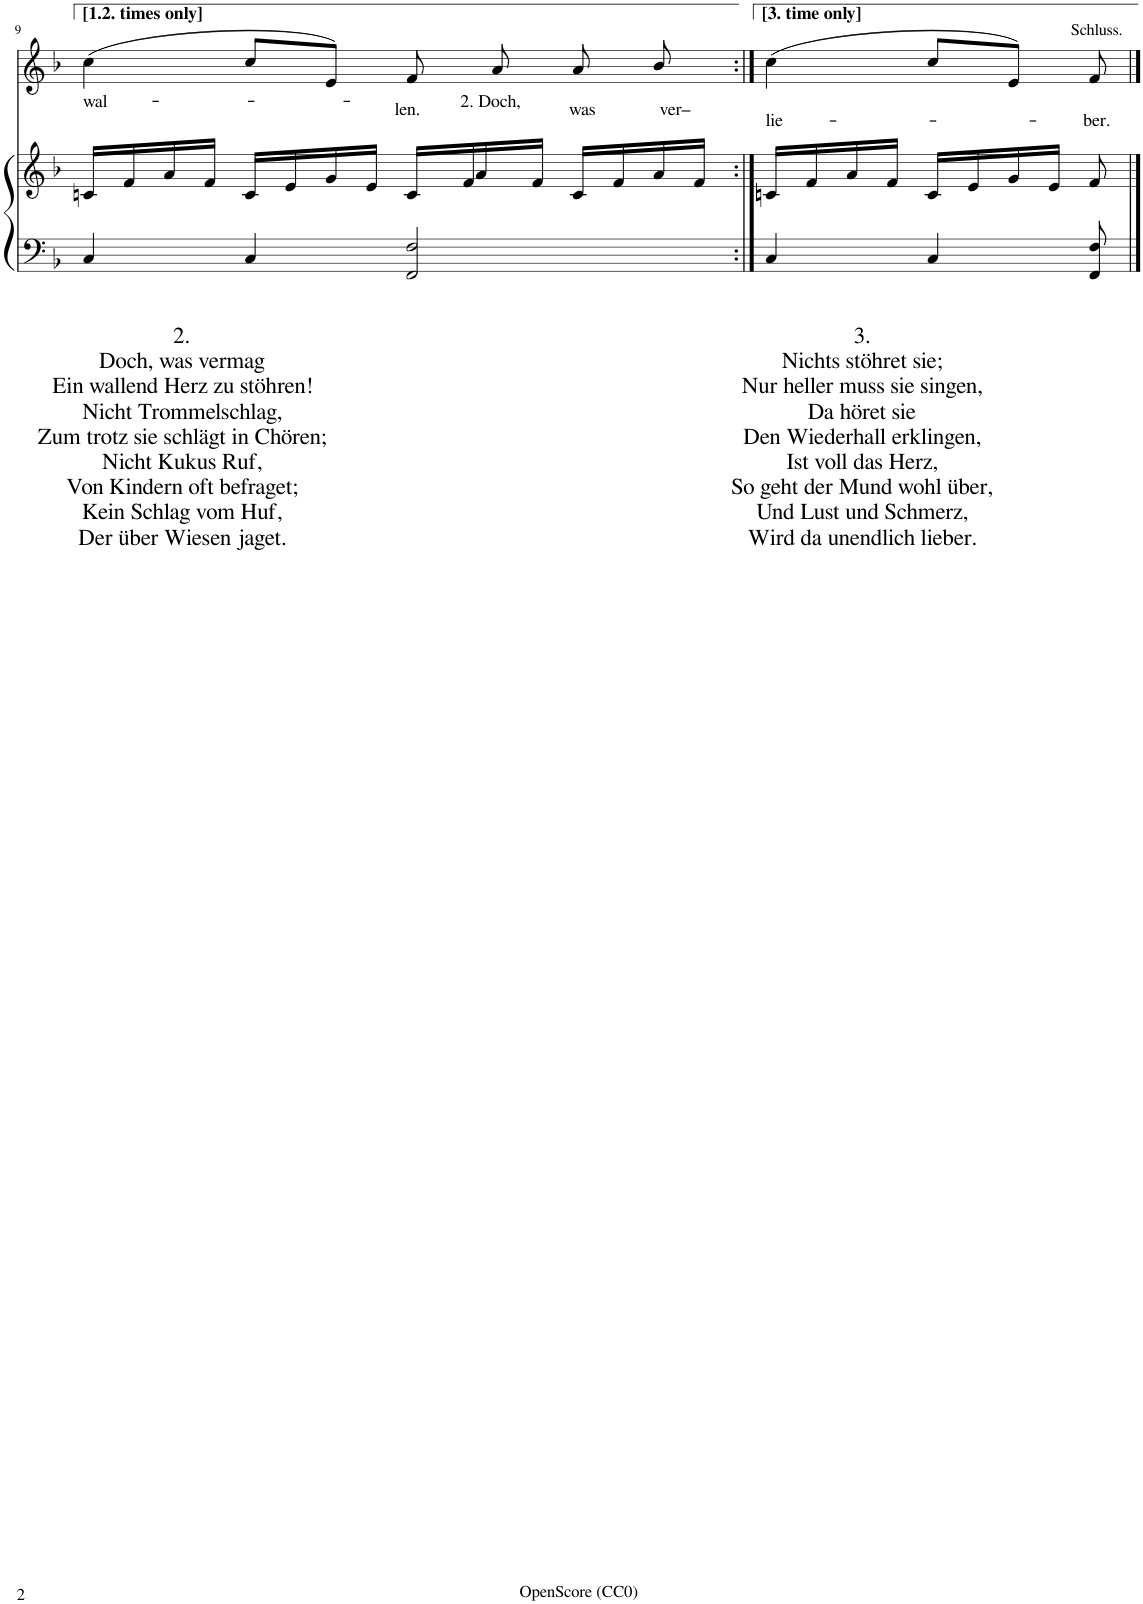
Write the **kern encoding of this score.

**kern	**kern	**kern	**text	**text
*part2	*part2	*part1	*part1	*part1
*staff3	*staff2	*staff1	*staff1	*staff1
*I"Piano	*	*I"Voice	*	*
*I'Pno	*	*	*	*
!!LO:PB:g=z
*clefF4	*clefG2	*clefG2	*	*
*k[b-]	*k[b-]	*k[b-]	*	*
*M4/4	*M4/4	*M4/4	*	*
*met(c)	*met(c)	*met(c)	*	*
=9	=9	=9	=9	=9
!	!	!	!LO:LY:b	!
4C/	16cn/LL	(4cc\	wal-	.
.	16f/	.	.	.
.	16a/	.	.	.
.	16f/JJ	.	.	.
4C/	16c/LL	8cc/L	.	.
.	16e/	.	.	.
.	16g/	8e/J)	.	.
.	16e/JJ	.	.	.
!	!	!	!LO:LY:b	!
2FF/ 2F/	16c;</LL	8f;<,/	-len.	.
.	16f/	.	.	.
!	!	!	!LO:LY:b	!
.	16a/	8a/	2. Doch,	.
.	16f/JJ	.	.	.
!	!	!	!LO:LY:b	!
.	16c/LL	8a/	was	.
.	16f/	.	.	.
!	!	!	!LO:LY:b	!
.	16a/	8b-/	ver–	.
.	16f/JJ	.	.	.
=10:|!	=10:|!	=10:|!	=10:|!	=10:|!
!	!	!	!	!LO:LY:b
4C/	16cn/LL	(4cc\	.	lie-
.	16f/	.	.	.
.	16a/	.	.	.
.	16f/JJ	.	.	.
4C/	16c/LL	8cc/L	.	.
.	16e/	.	.	.
.	16g/	8e/J)	.	.
.	16e/JJ	.	.	.
!	!	!LO:TX:a:t=Schluss.	!	!
!	!	!	!	!LO:LY:b
8FF/;< 8F/;<	8f;</	8f;</	.	-ber.
==	==	==	==	==
*-	*-	*-	*-	*-
